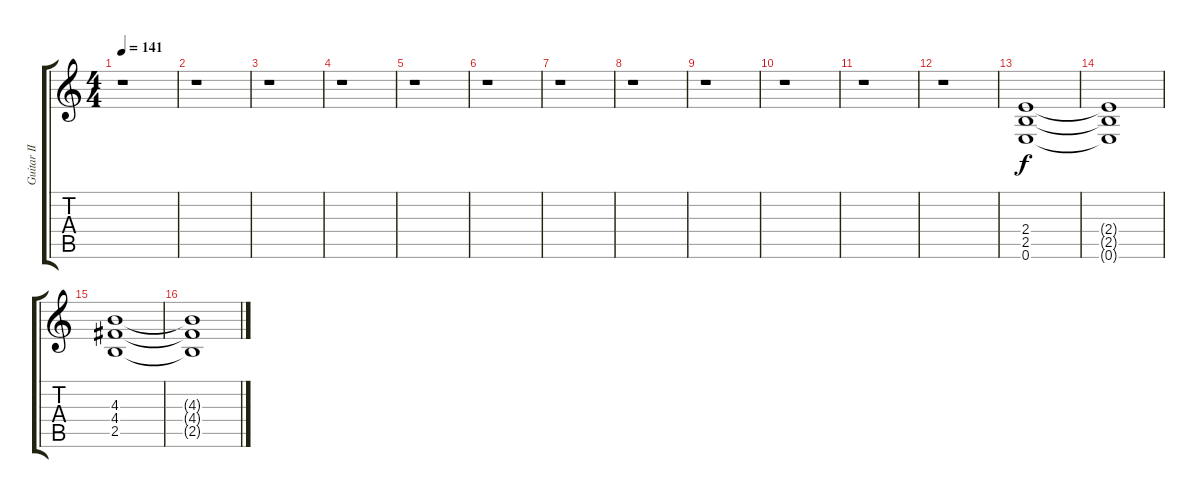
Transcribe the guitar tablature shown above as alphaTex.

\track ("Guitar II" "Guitar II") {instrument distortionguitar}
\staff {score tabs}
\tuning (E4 B3 G3 D3 A2 E2) {hide}
\ts (4 4)
\tempo 141
\clef g2
\ks c
r.1{dy f} |
r.1 |
r.1 |
r.1 |
r.1 |
r.1 |
r.1 |
r.1 |
r.1 |
r.1 |
r.1 |
r.1 |
(2.4 2.5 0.6).1 |
(2.4{t} 2.5{t} 0.6{t}).1 |
(4.3 4.4 2.5).1 |
(4.3{t} 4.4{t} 2.5{t}).1
